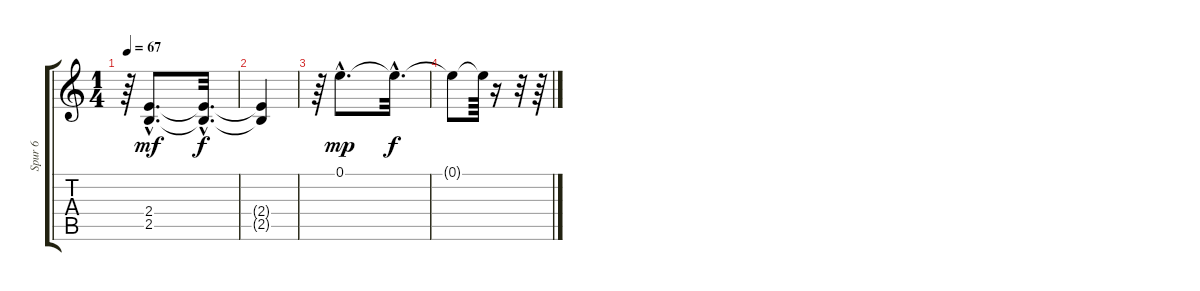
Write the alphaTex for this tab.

\track ("Spur 6" "Spur 6") {instrument acousticguitarnylon}
\staff {score tabs}
\tuning (E4 B3 G3 D3 A2 E2) {hide}
\ts (1 4)
\tempo 67
\clef g2
\ks c
r.64{dy p} (2.4{hac} 2.5{hac}).8{d dy mf} (2.4{hac t} 2.5{hac t}).32{d dy f} |
(2.4{t} 2.5{t}).4 |
r.64 0.1{hac}.8{d dy mp} 0.1{hac t}.32{d dy f} |
0.1{t}.8 0.1{t}.64 r.16 r.32 r.64
